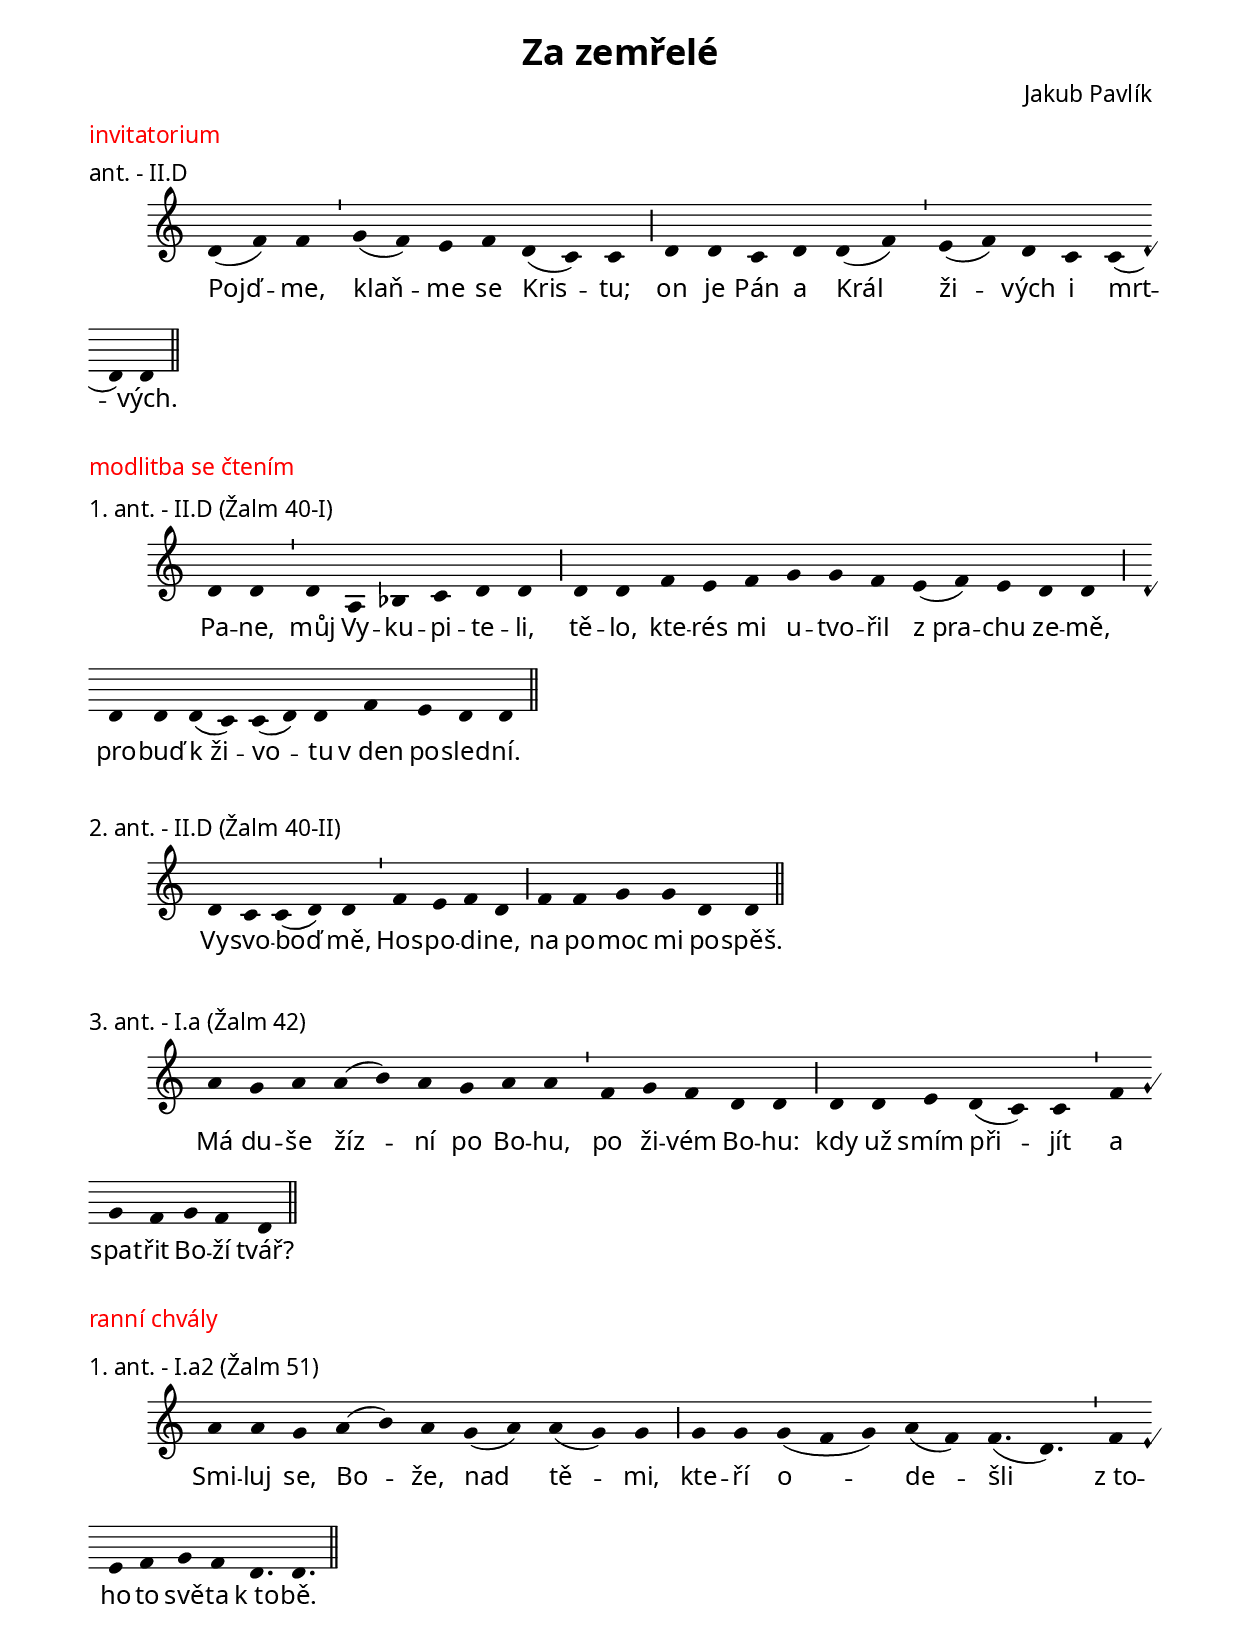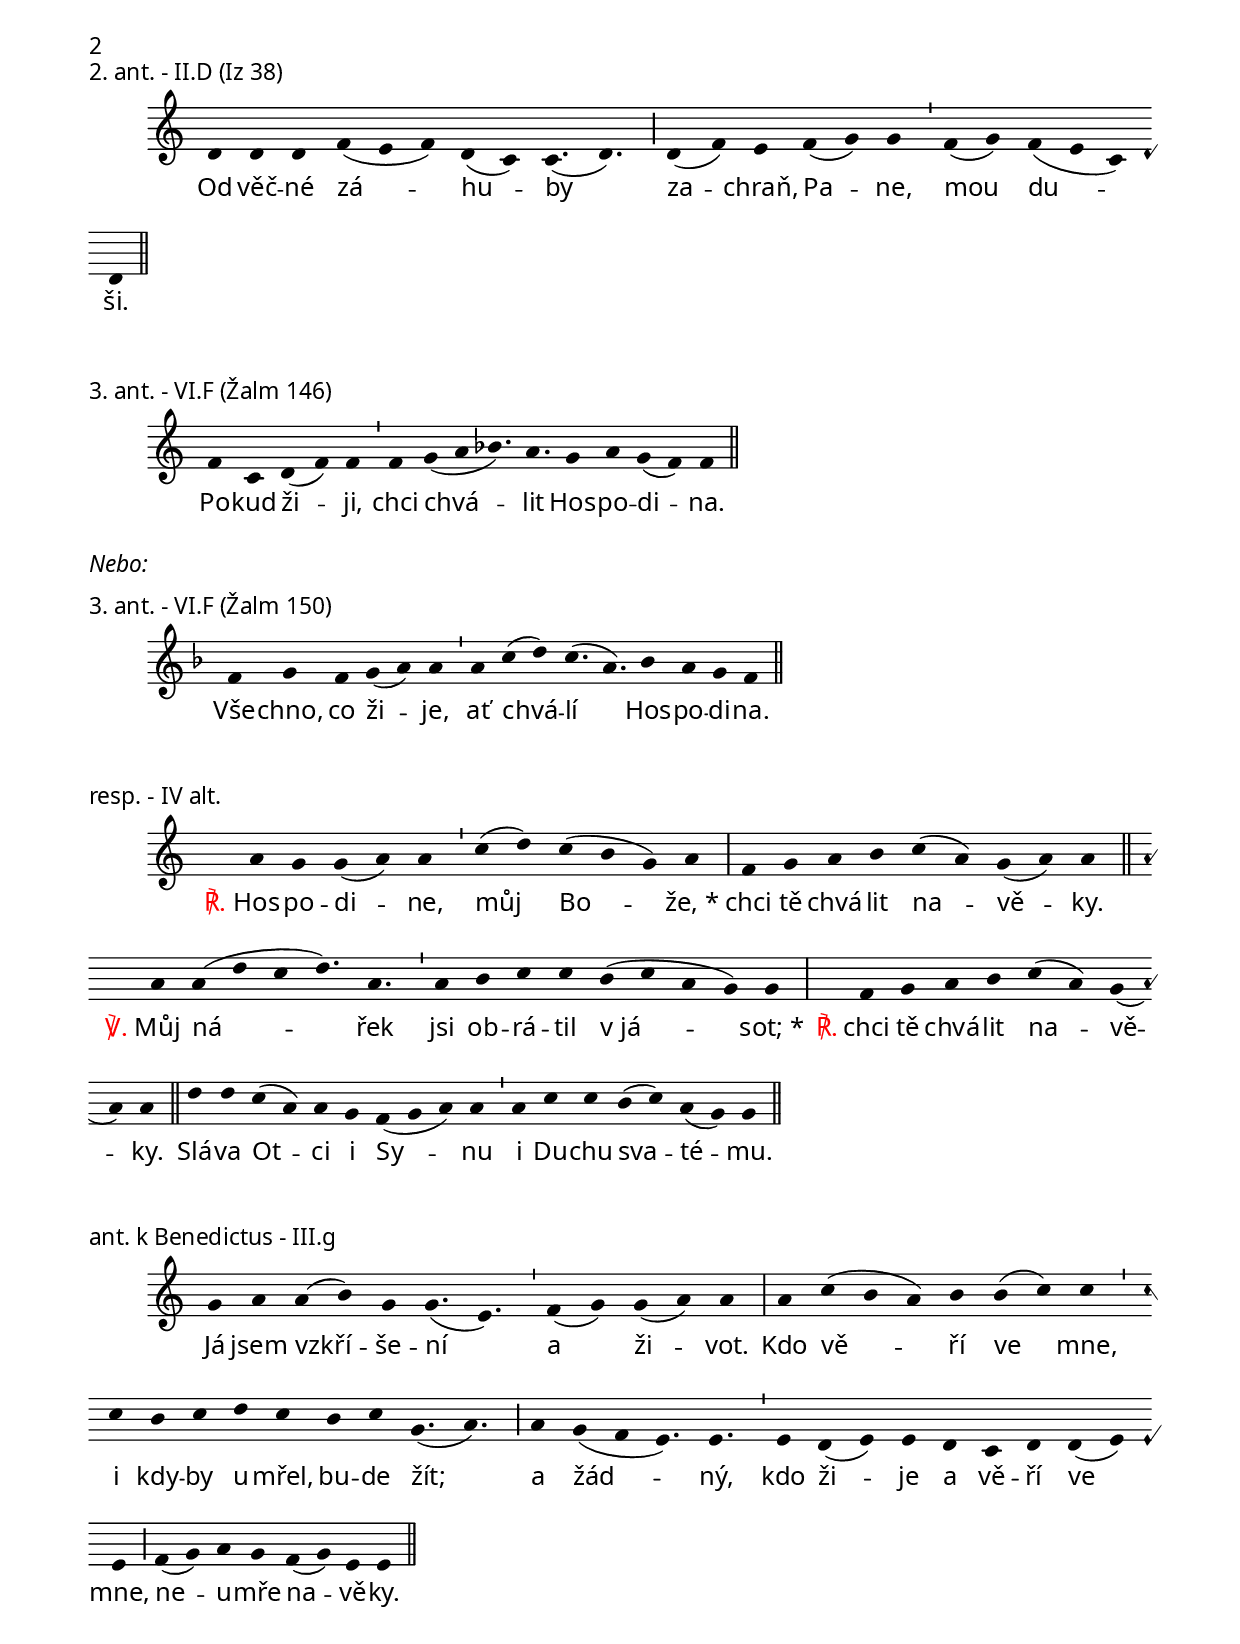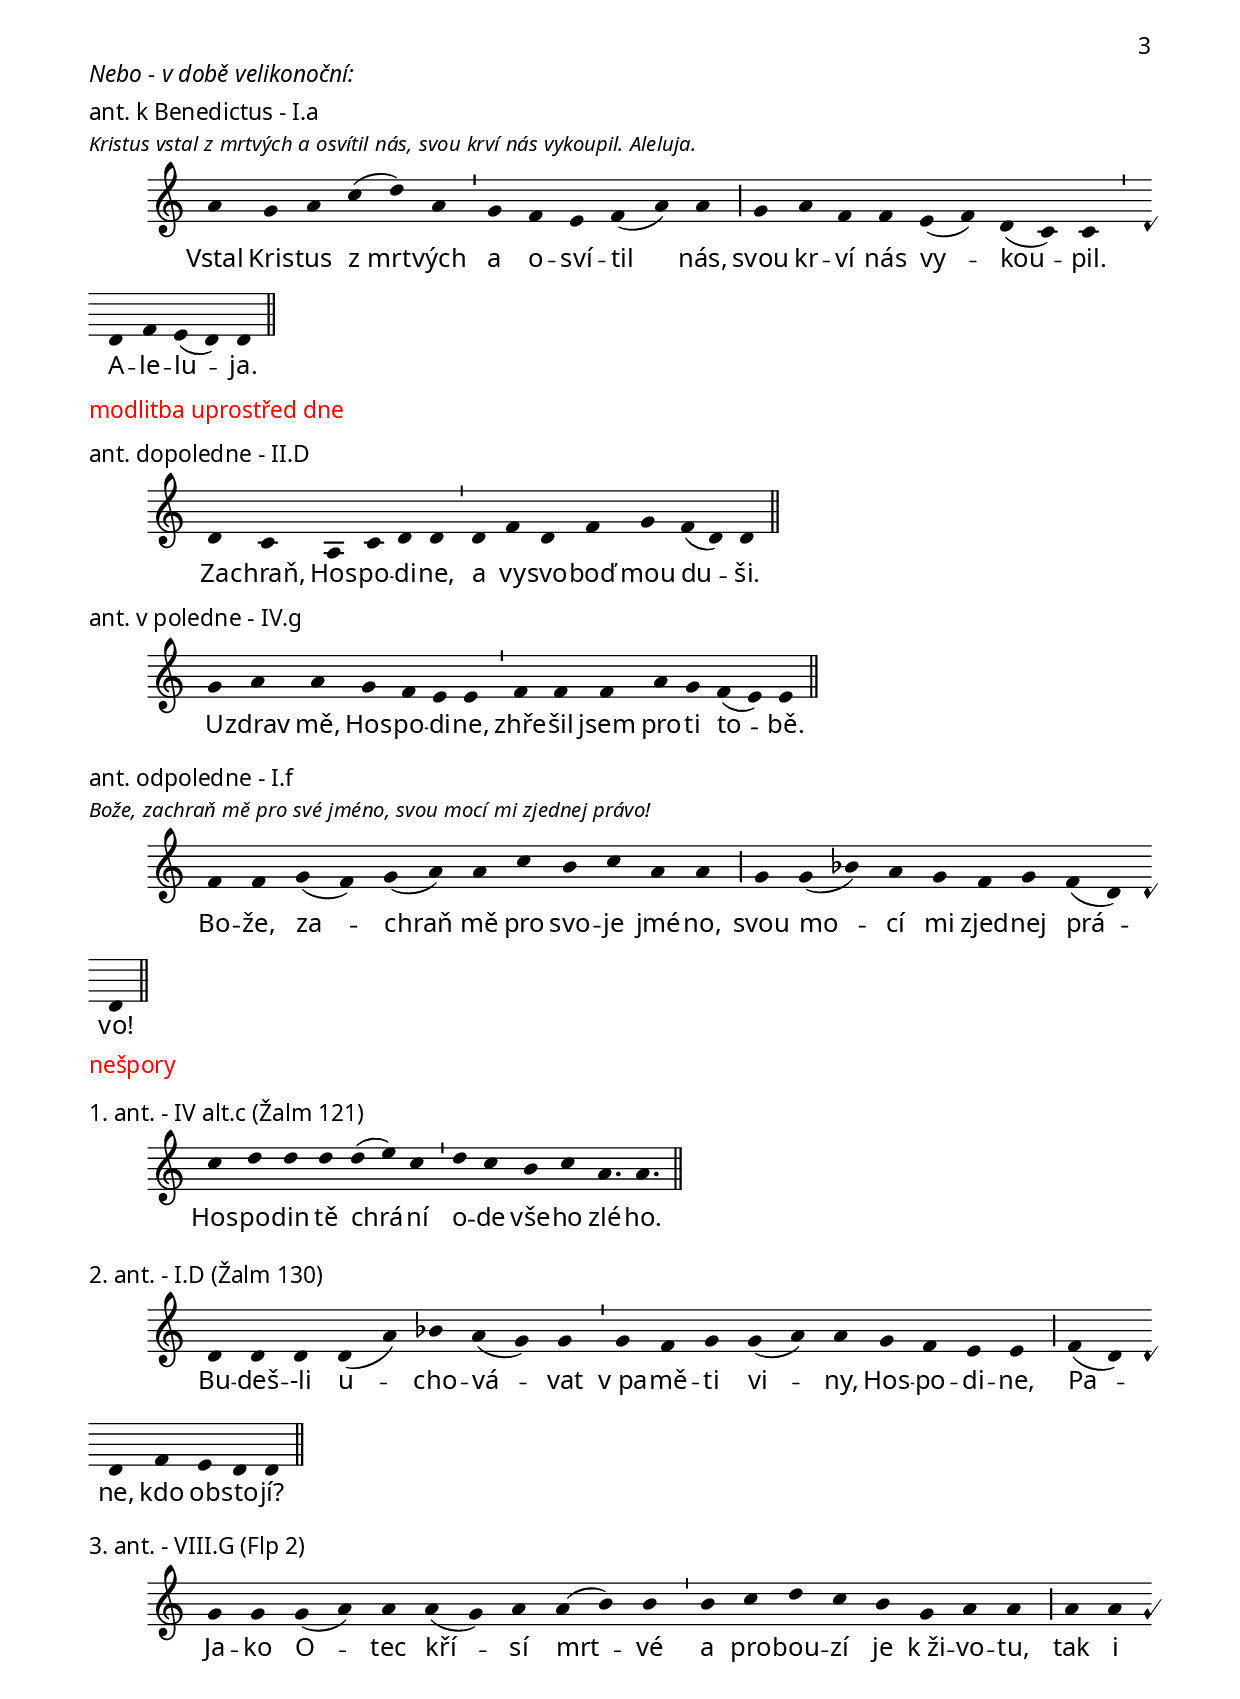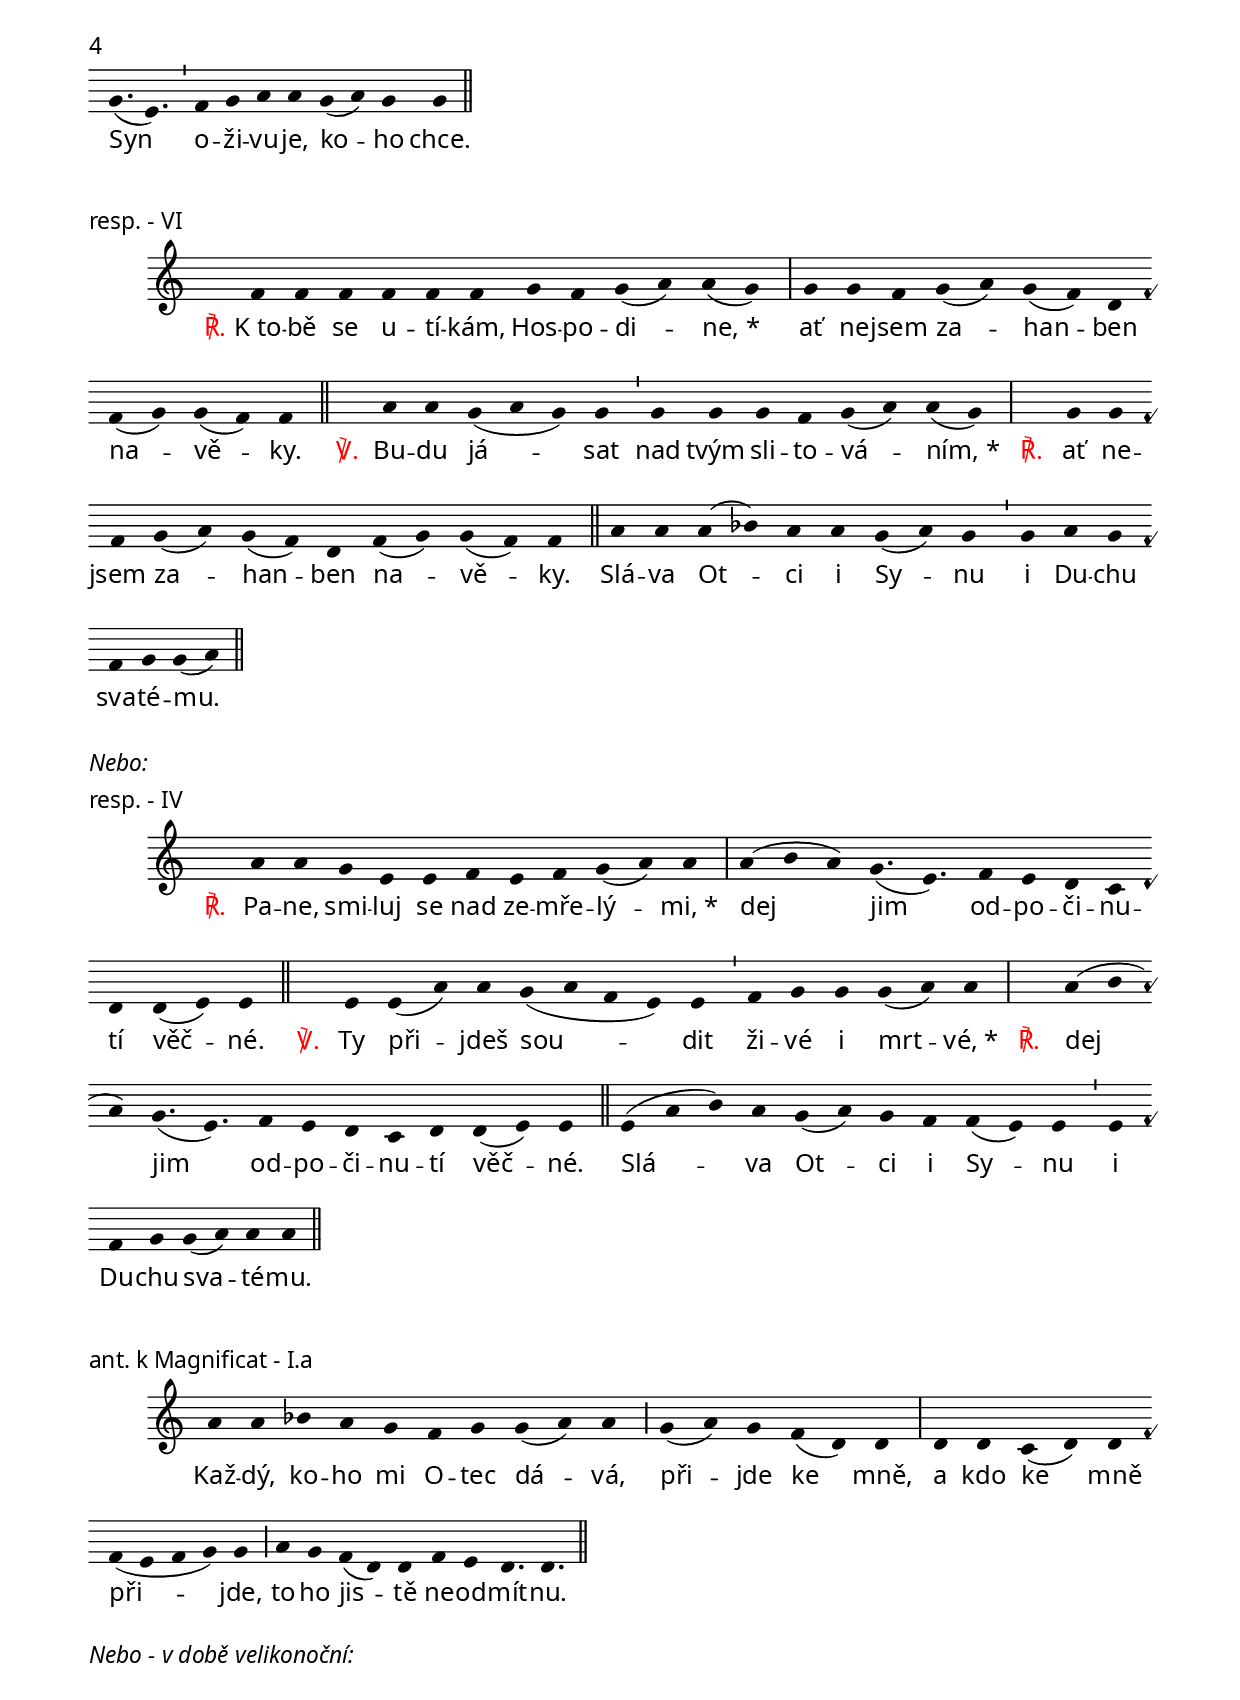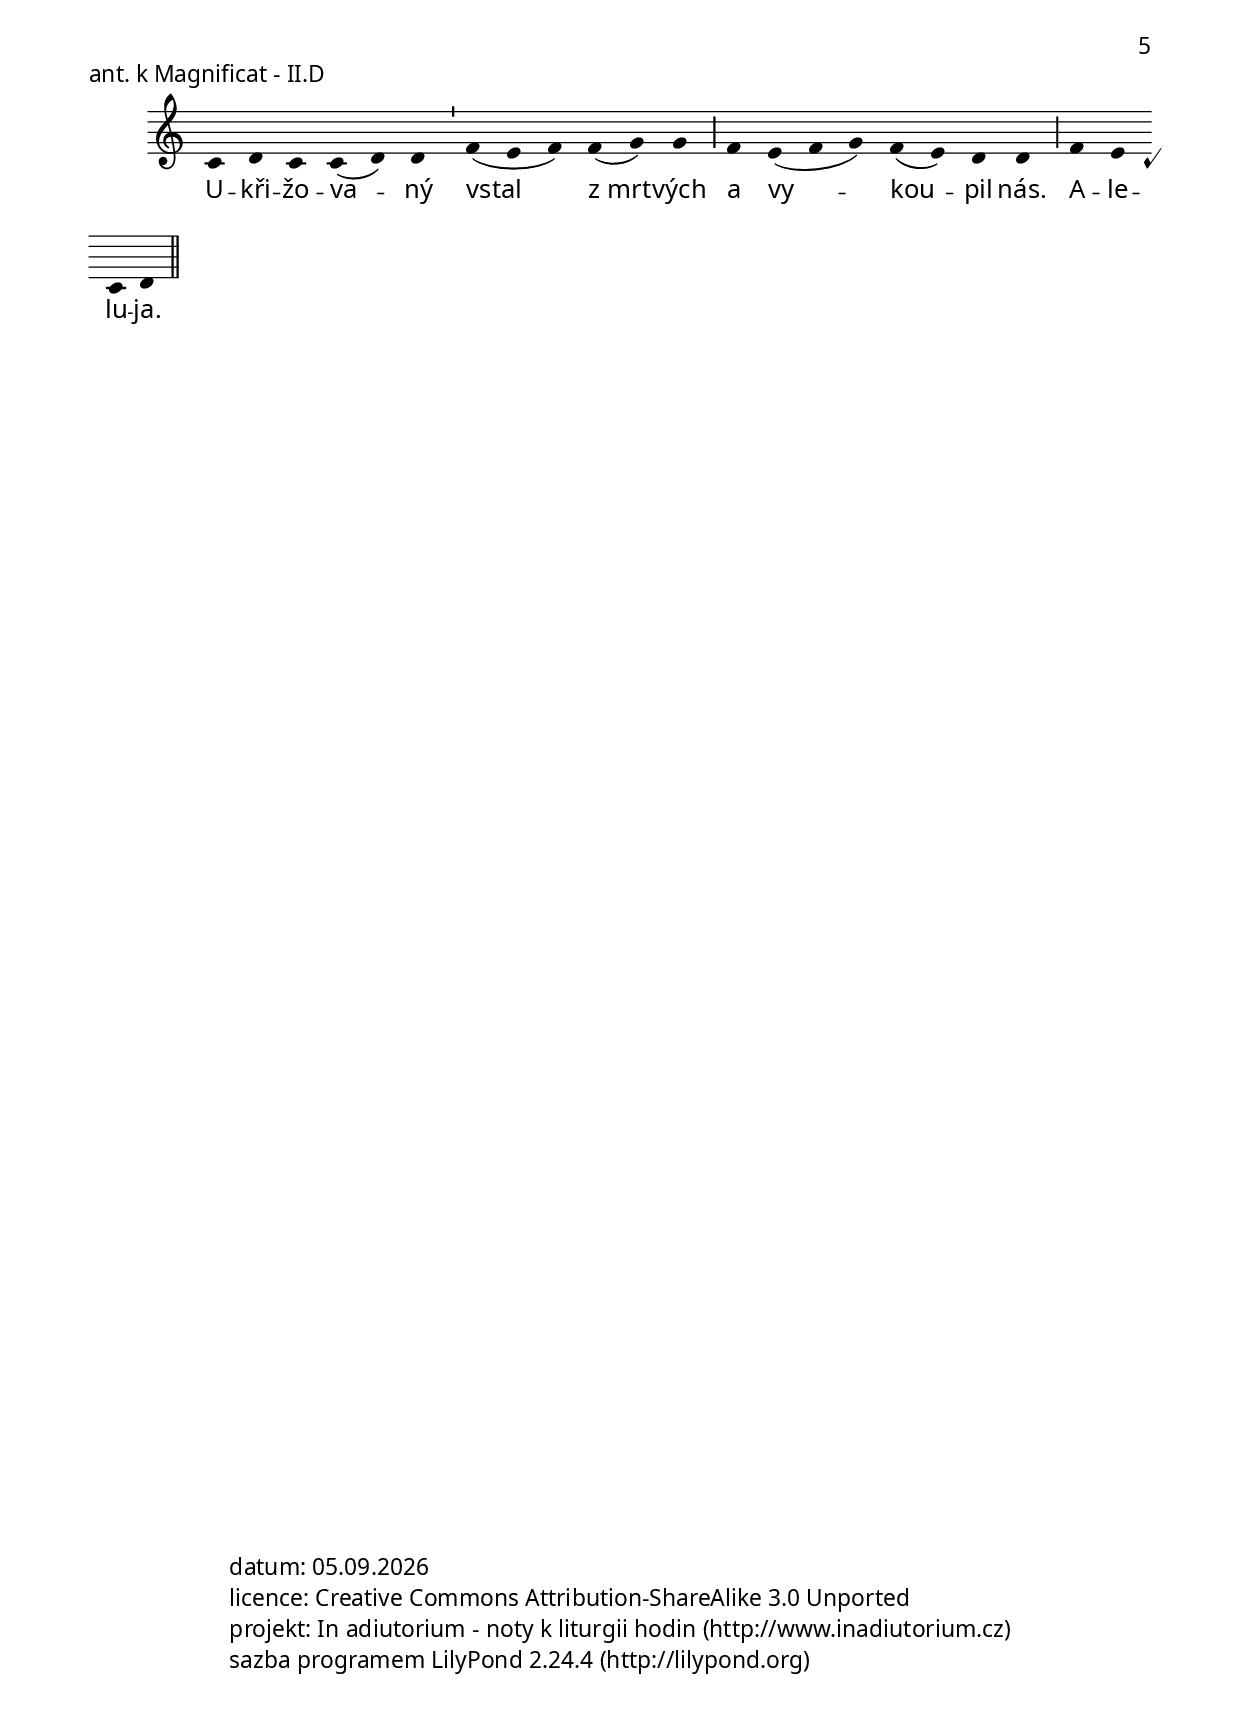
\version "2.14.2"

\header {
  title = "Za zemřelé"
  composer = "Jakub Pavlík"
}

\include "../spolecne.ly"
\include "../dilyresponsorii.ly"

\markup {\nadpisHodinka {"invitatorium"}}

\score {
  \relative c' {
    \choralniRezim
    d4( f) f \barMin g( f) e f d( c) c \barMaior
    d d c d d( f) \barMin e( f) d c c( d) d \barFinalis
  }
  \addlyrics {
    Pojď -- me, klaň -- me se Kris -- tu;
    on je Pán a Král ži -- vých i mrt -- vých.
  }
  \header {
    quid = "ant."
    modus = "II"
    differentia = "D"
    psalmus = ""
    id = "invit"
    piece = \markup {\sestavTitulekBezZalmu}
  }
}

\markup {\nadpisHodinka {"modlitba se čtením"}}

\score {
  \relative c' {
    \choralniRezim
    d4 d \barMin d a bes c d d \barMaior
    d d f e f g g f
    e( f) e d d \barMaior
    d d d( c) c( d) d f e d d \barFinalis
  }
  \addlyrics {
    Pa -- ne, můj Vy -- ku -- pi -- te -- li,
    tě -- lo, kte -- rés mi u -- tvo -- řil
    z_pra -- chu ze -- mě,
    pro -- buď k_ži -- vo -- tu v_den po -- sled -- ní.
  }
  \header {
    quid = "1. ant."
    modus = "II"
    differentia = "D"
    psalmus = "Žalm 40-I"
    id = "mc-a1"
    piece = \markup {\sestavTitulek}
  }
}

\score {
  \relative c' {
    \choralniRezim
    d4 c c( d) d \barMin f e f d \barMaior
    f f g g d d \barFinalis
  }
  \addlyrics {
    Vy -- svo -- boď mě, Hos -- po -- di -- ne,
    na po -- moc mi po -- spěš.
  }
  \header {
    quid = "2. ant."
    modus = "II"
    differentia = "D"
    psalmus = "Žalm 40-II"
    id = "mc-a2"
    piece = \markup {\sestavTitulek}
  }
}

\score {
  \relative c'' {
    \choralniRezim
    a4 g a a( b) a g a a \barMin
    f g f d d \barMaior
    d d e d( c) c \barMin
    f g f g f d \barFinalis
  }
  \addlyrics {
    Má du -- še žíz -- ní po Bo -- hu,
    po ži -- vém Bo -- hu:
    kdy už smím při -- jít
    a spat -- řit Bo -- ží tvář?
  }
  \header {
    quid = "3. ant."
    modus = "I"
    differentia = "a"
    psalmus = "Žalm 42"
    id = "mc-a3"
    piece = \markup {\sestavTitulek}
  }
}

\markup {\nadpisHodinka {"ranní chvály"}}

\score {
  \relative c'' {
    \choralniRezim
    a4 a g a( b) a g( a) a( g) g \barMaior
    g g g( f g) a( f) f4.( d) \barMin f4 e f g f d4. d \barFinalis
  }
  \addlyrics {
    Smi -- luj se, Bo -- že, nad tě -- mi,
    kte -- ří o -- de -- šli z_to -- ho -- to svě -- ta k_to -- bě.
  }
  \header {
    quid = "1. ant."
    modus = "I"
    differentia = "a2"
    psalmus = "Žalm 51"
    id = "rch-a1"
    piece = \markup {\sestavTitulek}
  }
}

\score {
  \relative c' {
    \choralniRezim
    d4 d d f( e f) d( c) c4.( d) \barMaior
    d4( f) e f( g) g \barMin f( g) f( e c) d \barFinalis
  }
  \addlyrics {
    Od věč -- né zá -- hu -- by
    za -- chraň, Pa -- ne, mou du -- ši.
  }
  \header {
    quid = "2. ant."
    modus = "II"
    differentia = "D"
    psalmus = "Iz 38"
    id = "rch-a2"
    fons = "melodie z: Bílá sobota, ranní chvály, 2. ant."
    fial = "pust_triduum.ly#so-rch-ant2?konec=22"
    piece = \markup {\sestavTitulek}
  }
}

\score {
  \relative c' {
    \choralniRezim
    f4 c d( f) f \barMin
    f \stemUp g( a bes4.) a g4 a g( f) f \barFinalis
  }
  \addlyrics {
    Po -- kud ži -- ji,
    chci chvá -- lit Hos -- po -- di -- na.
  }
  \header {
    quid = "3. ant."
    modus = "VI"
    differentia = "F"
    psalmus = "Žalm 146"
    id = "rch-a3"
    fons = "4. týden žaltáře, středa, ranní chvály, 3. ant."
    fial = "antifony/tyden4_4streda.ly#rch-ant3"
    piece = \markup {\sestavTitulek}
  }
}

\markup\italic{Nebo:}

\score {
  \relative c' {
    \choralniRezim
    \key f \major
    f4 g f g( a) a \barMin
    a4 c( d) c4.( a) bes4 a g f \barFinalis
  }
  \addlyrics {
    Vše -- chno, co ži -- je, ať chvá -- lí Hos -- po -- di -- na.
  }
  \header {
    quid = "3. ant."
    modus = "VI"
    differentia = "F"
    psalmus = "Žalm 150"
    id = "rch-a3-alt"
    fons = "4. t. žaltáře, neděle, ranní chvály, 3. ant. (Text jiný: ubráno aleluja a 'dýchá' změněno na 'žije')"
    fial = "antifony/tyden4_1nedele.ly#rch-ant3?jiny_text&-aleluja"
    piece = \markup {\sestavTitulek}
  }
}

\score {
  \relative c'' {
    \choralniRezim

    % R
    \neviditelna a
    a4 g g( a) a \barMin c( d) c( b g) a \barMax
    f g a b c( a) g( a) a \barFinalis
    % V
    \neviditelna a
    a4 a( d c d4.) a \barMin a4 b c c b( c a g) g \barMax
    % R
    \neviditelna a
    f g a b c( a) g( a) a \barFinalis
    % Slava
    d4 d c( a) a g f( g a) a \barMin a c c b( c) a( g) g \barFinalis
  }
  \addlyrics {
    \Response Hos -- po -- di -- ne, můj Bo -- že,_*
    chci tě chvá -- lit na -- vě -- ky.
    \Verse Můj ná -- řek jsi ob -- rá -- til v_já -- sot;_*
    \Response chci tě chvá -- lit na -- vě -- ky.
    \textRespDoxologie
  }
  \header {
    quid = "resp."
    modus = "IV alt."
    id = "rch-resp"
    piece = \markup {\sestavTitulekResp}
  }
}

\score {
  \relative c'' {
    \choralniRezim
    g4 a a( b) g g4.( e) \barMin f4( g) g( a) a \barMax
    a c( b a) b b( c) c \barMin c b c d c b c g4.( a) \barMaior
    a4 g( f e4.) e \barMin e4 d( e) e d c d d( e) e \barMaior
    f( g) a g f( g) e e \barFinalis
  }
  \addlyrics {
    Já jsem vzkří -- še -- ní a ži -- vot.
    Kdo vě -- ří ve mne, i kdy -- by u -- mřel, bu -- de žít;
    a žád -- ný, kdo ži -- je a vě -- ří ve mne,
    ne -- u -- mře na -- vě -- ky.
  }
  \header {
    quid = "ant. k Benedictus"
    modus = "III"
    differentia = "g"
    psalmus = ""
    id = "rch-aben"
    piece = \markup {\sestavTitulekBezZalmu}
  }
}

\pageBreak % ZLOM

\markup\italic{Nebo - v době velikonoční:}

\score {
  \relative c'' {
    \choralniRezim
    a4 g a c( d) a \barMin g f e f( a) a \barMaior
    g a f f e( f) d( c) c \barMin
    d4 f e( d) d \barFinalis
  }
  \addlyrics {
    Vstal Kris -- tus z_mrt -- vých a o -- sví -- til nás,
    svou kr -- ví nás vy -- kou -- pil.
    A -- le -- lu -- ja.
  }
  \header {
    textus_approbatus = "Kristus vstal z mrtvých a osvítil nás, svou krví nás vykoupil. Aleluja."
    quid = "ant. k Benedictus"
    modus = "I"
    differentia = "a"
    psalmus = ""
    id = "rch-aben-velik"
    fial = "velikonoce_velikonocnioktav.ly#rch-ant1"
    piece = \markup {\sestavTitulekBezZalmu}
  }
}

\markup {\nadpisHodinka {"modlitba uprostřed dne"}}

\score {
  \relative c' {
    \choralniRezim
    d4 c a c d d \barMin
    d f d f g f( d) d \barFinalis
  }
  \addlyrics {
    Za -- chraň, Hos -- po -- di -- ne,
    a vy -- svo -- boď mou du -- ši.
  }
  \header {
    quid = "ant. dopoledne"
    modus = "II"
    differentia = "D"
    psalmus = ""
    fial = "antifony/tyden1_4streda.ly#up-ant3?zacatek=7&konec=5"
    id = "tercie"
    piece = \markup {\sestavTitulekBezZalmu}
  }
}

\score {
  \relative c'' {
    \choralniRezim
    g4 a a g f e e \barMin f f f a g f( e) e \barFinalis
  }
  \addlyrics {
    U -- zdrav mě, Hos -- po -- di -- ne, zhře -- šil jsem
    pro -- ti to -- bě.
  }
  \header {
    quid = "ant. v poledne"
    modus = "IV"
    differentia = "g"
    psalmus = ""
    id = "sexta"
    fons = "pátek 1. týdne žaltáře, nešpory, 1. ant."
    fial = "antifony/tyden1_6patek.ly#ne-ant1"
    piece = \markup {\sestavTitulekBezZalmu}
  }
}

\score {
  \relative c' {
    \choralniRezim
    f4 f g( f) g( a) a c b c a a \barMaior
    g4 \stemUp g( bes) a g f g f( d) d \barFinalis
  }
  \addlyrics {
    Bo -- že, za -- chraň mě
    pro svo -- je % v breviáři: své
    jmé -- no,
    svou mo -- cí mi zjed -- nej prá -- vo!
  }
  \header {
    textus_approbatus = "Bože, zachraň mě pro své jméno, svou mocí mi zjednej právo!"
    quid = "ant. odpoledne"
    modus = "I"
    differentia = "f"
    psalmus = ""
    id = "nona"
    piece = \markup {\sestavTitulekBezZalmu}
  }
}

\markup {\nadpisHodinka {"nešpory"}}

\score {
  \relative c'' {
    \choralniRezim
    c4 d d d d( e) c \barMin
    d c b c a4. a \barFinalis
  }
  \addlyrics {
    Hos -- po -- din tě chrá -- ní
    o -- de vše -- ho zlé -- ho.
  }
  \header {
    quid = "1. ant."
    modus = "IV alt"
    differentia = "c"
    psalmus = "Žalm 121"
    id = "ne-a1"
    piece = \markup {\sestavTitulek}
  }
}

\score {
  \relative c' {
    \choralniRezim
    d4 d d d( a') bes a( g) g \barMin
    g f g g( a) a g f e e \barMaior
    f( d) d f e d d \barFinalis
  }
  \addlyrics {
    Bu -- deš -- -li u -- cho -- vá -- vat
    v_pa -- mě -- ti vi -- ny, Hos -- po -- di -- ne,
    Pa -- ne, kdo ob -- sto -- jí?
  }
  \header {
    quid = "2. ant."
    modus = "I"
    differentia = "D"
    psalmus = "Žalm 130"
    id = "ne-a2"
    piece = \markup {\sestavTitulek}
  }
}

\score {
  \relative c'' {
    \choralniRezim
    g4 g g( a) a a( g) a a( b) b \barMin
    b c d c b g a a \barMaior
    a a g4.( e) \barMin f4 g a a g( a) g g \barFinalis
  }
  \addlyrics {
    Ja -- ko O -- tec kří -- sí mrt -- vé
    a pro -- bou -- zí je k_ži -- vo -- tu,
    tak i Syn o -- ži -- vu -- je, ko -- ho chce.
  }
  \header {
    quid = "3. ant."
    modus = "VIII"
    differentia = "G"
    psalmus = "Flp 2"
    placet = "možná sedí spíš do modu III"
    id = "ne-a3"
    piece = \markup {\sestavTitulek}
  }
}

\score {
  \relative c' {
    \choralniRezim

    % R
    \neviditelna f
    f4 f f f f f g f g( a) a( g) \barMax
    g g f g( a) g( f) d f( g) g( f) f \barFinalis
    % V
    \neviditelna a
    a a g( a g) g \barMin g g g f g( a) a( g) \barMax
    % R
    \neviditelna a
    g g f g( a) g( f) d f( g) g( f) f \barFinalis
    % Slava
    \respVIdoxologie \barFinalis
  }
  \addlyrics {
    \Response K_to -- bě se u -- tí -- kám, Hos -- po -- di -- ne,_*
    ať ne -- jsem za -- han -- ben na -- vě -- ky.
    \Verse Bu -- du já -- sat nad tvým sli -- to -- vá -- ním,_*
    \Response ať ne -- jsem za -- han -- ben na -- vě -- ky.
    \textRespDoxologie
  }
  \header {
    quid = "resp."
    modus = "VI"
    fial = "responsoria.ly#1st-ne?zacatek=12"
    id = "ne-resp"
    piece = \markup {\sestavTitulekResp}
  }
}

\markup\italic{Nebo:}

\score {
  \relative c'' {
    \choralniRezim

    % R
    \neviditelna a
    a4 a g e e f e f g( a) a \barMax
    a( b a) g4.( e) f4 e d c d d( e) e \barFinalis
    % V
    \neviditelna e
    e e( a) a g( a f e) e \barMin f g g g( a) a \barMax
    % R
    \neviditelna a
    a( b a) g4.( e) f4 e d c d d( e) e \barFinalis
    % Slava
    e( a b) a g( a) g f f( e) e \barMin e f g g( a) a a \barFinalis
  }
  \addlyrics {
    \Response Pa -- ne, smi -- luj se nad ze -- mře -- lý -- mi,_*
    dej jim od -- po -- či -- nu -- tí věč -- né.
    \Verse Ty při -- jdeš sou -- dit ži -- vé i mrt -- vé,_*
    \Response dej jim od -- po -- či -- nu -- tí věč -- né.
    \textRespDoxologie
  }
  \header {
    quid = "resp."
    modus = "IV"
    id = "ne-resp2"
    piece = \markup {\sestavTitulekResp}
  }
}

\score {
  \relative c'' {
    \choralniRezim
    a4 a bes a g f g g( a) a \barMaior
    g( a) g f( d) d \barMax
    d d c( d) d f( e f g) g \barMaior
    a g f( d) d f e d4. d \barFinalis
  }
  \addlyrics {
    Kaž -- dý, ko -- ho mi O -- tec dá -- vá,
    při -- jde ke mně,
    a kdo ke mně při -- jde,
    to -- ho jis -- tě ne -- od -- mít -- nu.
  }
  \header {
    quid = "ant. k Magnificat"
    modus = "I"
    differentia = "a"
    psalmus = ""
    id = "ne-amag"
    piece = \markup {\sestavTitulekBezZalmu}
  }
}

\markup\italic{Nebo - v době velikonoční:}

\score {
  \relative c' {
    \choralniRezim
    c4 d c c( d) d \barMin f( e f) f( g) g \barMaior
    f e( f g) f( e) d d \barMaior
    f e c d \barFinalis
  }
  \addlyrics {
    U -- kři -- žo -- va -- ný vstal z_mrt -- vých
    a vy -- kou -- pil nás.
    A -- le -- lu -- ja.
  }
  \header {
    quid = "ant. k Magnificat"
    modus = "II"
    differentia = "D"
    psalmus = ""
    id = "ne-amag-velik"
    piece = \markup {\sestavTitulekBezZalmu}
  }
}